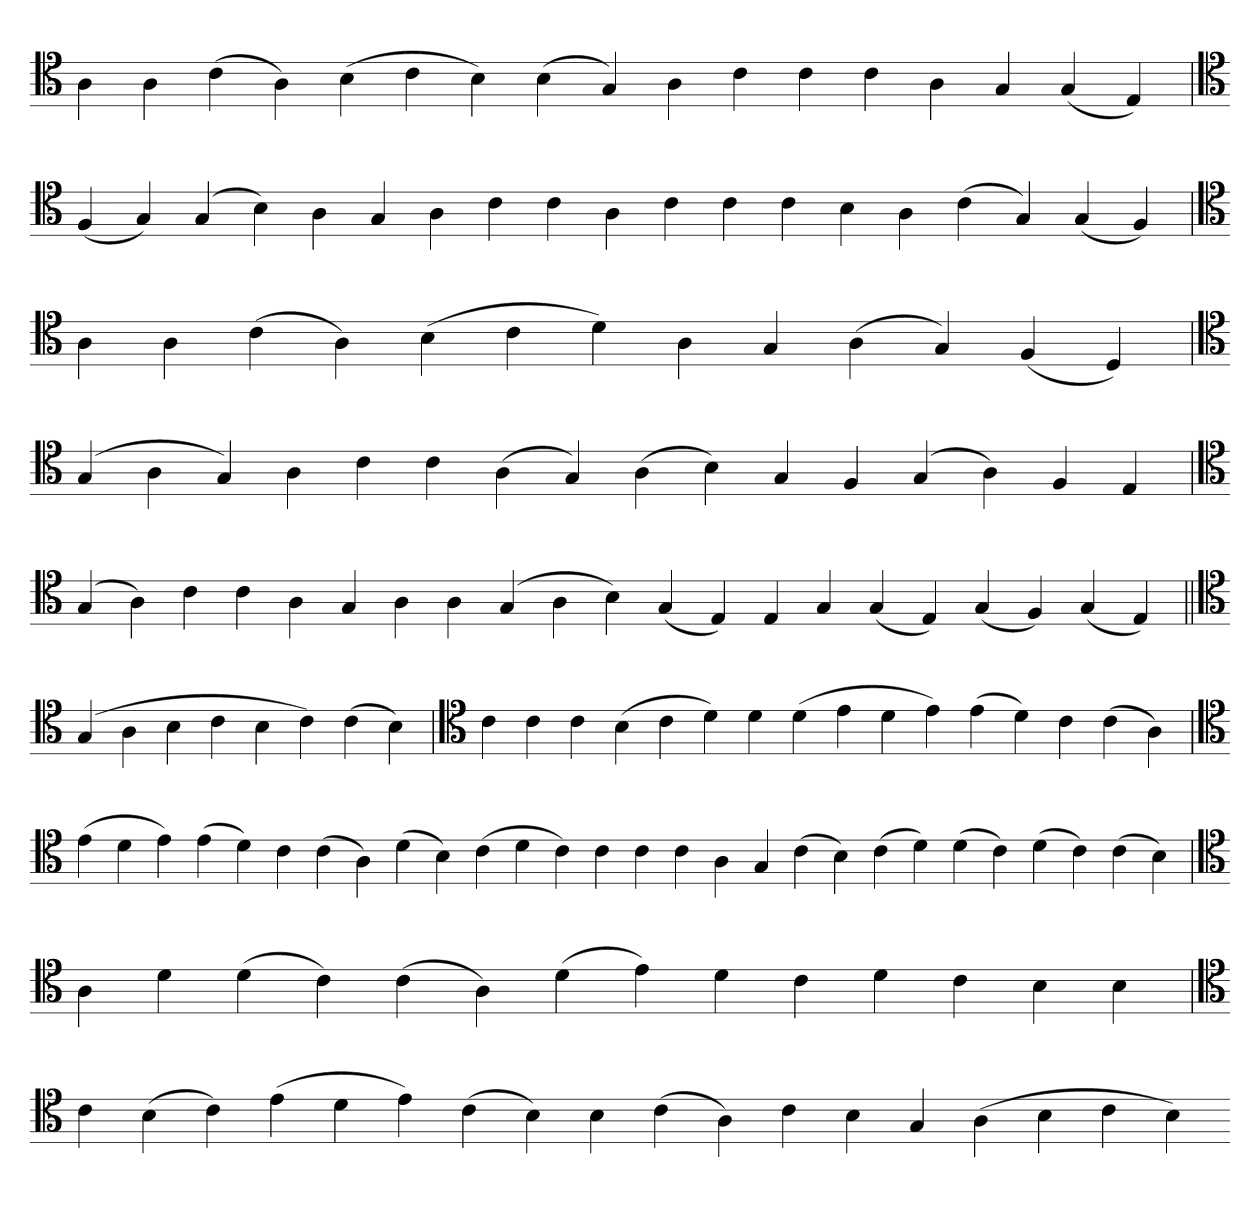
**kern
*part1
*staff1
*clefC4
=
4A
4A
(4c
4A)
(4B
4c
4B)
(4B
4G)
4A
4c
4c
4c
4A
4G
(4G
4E)
=`
*clefC4
(4F
4G)
(4G
4B)
4A
4G
4A
4c
4c
4A
4c
4c
4c
4B
4A
(4c
4G)
(4G
4F)
='
*clefC4
4A
4A
(4c
4A)
(4B
4c
4d)
4A
4G
(4A
4G)
(4F
4D)
=`
*clefC4
(4G
4A
4G)
4A
4c
4c
(4A
4G)
(4A
4B)
4G
4F
(4G
4A)
4F
4E
=`
*clefC4
(4G
4A)
4c
4c
4A
4G
4A
4A
(4G
4A
4B)
(4G
4E)
4E
4G
(4G
4E)
(4G
4F)
(4G
4E)
=||
*clefC4
(4G
4A
4B
4c
4B
4c)
(4c
4B)
=`
*clefC4
4c
4c
4c
(4B
4c
4d)
4d
(4d
4e
4d
4e)
(4e
4d)
4c
(4c
4A)
='
*clefC4
(4e
4d
4e)
(4e
4d)
4c
(4c
4A)
(4d
4B)
(4c
4d
4c)
4c
4c
4c
4A
4G
(4c
4B)
(4c
4d)
(4d
4c)
(4d
4c)
(4c
4B)
=
*clefC4
4A
4d
(4d
4c)
(4c
4A)
(4d
4e)
4d
4c
4d
4c
4B
4B
='
*clefC4
4c
(4B
4c)
(4e
4d
4e)
(4c
4B)
4B
(4c
4A)
4c
4B
4G
(4A
4B
4c
4B)
=-
*-
